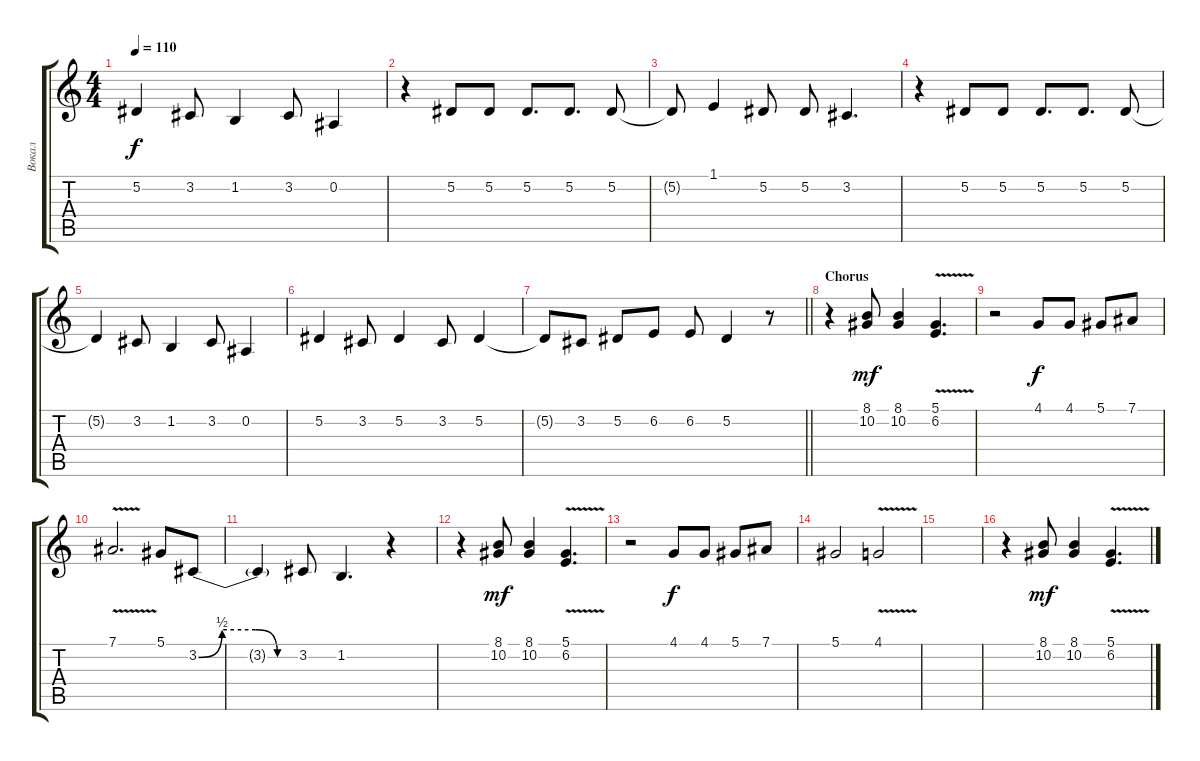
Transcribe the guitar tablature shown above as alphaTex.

\track ("Вокал" "Вокал") {mute instrument trumpet}
\staff {score tabs}
\tuning (Eb4 Bb3 Gb3 Db3 Ab2 Eb2) {hide}
\ts (4 4)
\tempo 110
\clef g2
\ks c
5.2{t}.4{dy f} 3.2.8 1.2.4 3.2.8 0.2.4 |
r.4 5.2.8 5.2.8 5.2.8{d} 5.2.8{d} 5.2.8 |
5.2{t}.8 1.1.4 5.2.8 5.2.8 3.2.4{d} |
r.4 5.2.8 5.2.8 5.2.8{d} 5.2.8{d} 5.2.8 |
5.2{t}.4 3.2.8 1.2.4 3.2.8 0.2.4 |
5.2.4 3.2.8 5.2.4 3.2.8 5.2.4 |
\barLineRight lightlight
5.2{t}.8 3.2.8 5.2.8 6.2.8 6.2.8 5.2.4 r.8 |
\section ("" "Chorus")
r.4 (8.1 10.2).8{dy mf} (8.1 10.2).4 (5.1{v} 6.2).4{d} |
r.2 4.1.8{dy f} 4.1.8 5.1.8 7.1.8 |
7.1{v}.2{d} 5.1.8 3.2{be (custom 0 0 14 2 34 2 47 0 60 0)}.8 |
3.2{t}.4 3.2.8 1.2.4{d} r.4 |
r.4 (8.1 10.2).8{dy mf} (8.1 10.2).4 (5.1{v} 6.2).4{d} |
r.2 4.1.8{dy f} 4.1.8 5.1.8 7.1.8 |
5.1.2 4.1{v}.2 |
|
r.4 (8.1 10.2).8{dy mf} (8.1 10.2).4 (5.1{v} 6.2).4{d}
